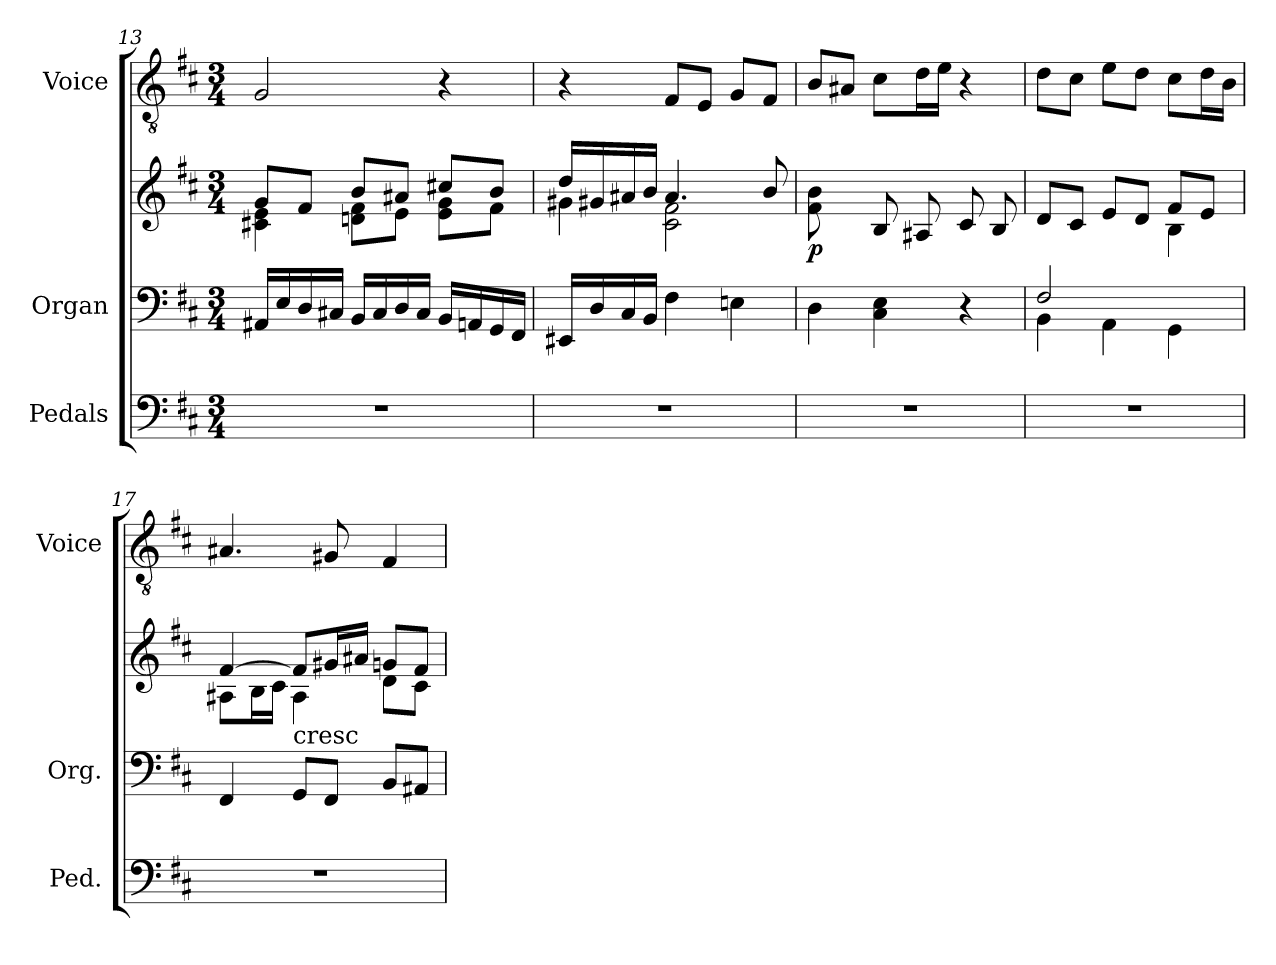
**kern	**kern	**kern	**dynam	**kern
*part3	*part2	*part2	*part2	*part1
*staff4	*staff3	*staff2	*staff2/3	*staff1
*I"Pedals	*I"Organ	*	*	*I"Voice
*I'Ped.	*I'Org.	*	*	*I'Voice
!!LO:LB:g=z
*clefF4	*clefF4	*clefG2	*	*clefGv2
*	*	*	*	*ITrd7c12
*k[f#c#]	*k[f#c#]	*k[f#c#]	*	*k[f#c#]
*b:	*b:	*b:	*	*b:
*M3/4	*M3/4	*M3/4	*	*M3/4
=13	=13	=13	=13	=13
!LO:N:vis=1	!	!	!	!
*	*	*^	*	*
2.r	16AA#Xi/LL	8gi/L	4c#Xi\ 4ei	.	2GGi/
.	16Ei/	.	.	.	.
.	16Di/	8f#i/J	.	.	.
.	16C#Xi/JJ	.	.	.	.
.	16BBi/LL	8bi/L	8dni\ 8f#iL	.	.
.	16C#i/	.	.	.	.
.	16Di/	8a#Xi/J	8ei\J	.	.
.	16C#i/JJ	.	.	.	.
.	16BBi/LL	8cc#Xi/L	8ei\ 8giL	.	4r
.	16AAni/	.	.	.	.
.	16GGi/	8bi/J	8f#i\J	.	.
.	16FF#i/JJ	.	.	.	.
=14	=14	=14	=14	=14	=14
!LO:N:vis=1	!	!	!	!	!
2.r	16EE#Xi/LL	16ddi/LL	4g#Xi\	.	4r
.	16Di/	16g#Xi/	.	.	.
.	16C#i/	16a#Xi/	.	.	.
.	16BBi/JJ	16bi/JJ	.	.	.
.	4F#i\	4.a#i/	2c#i\ 2f#i	.	8FF#i/L
.	.	.	.	.	8EEi/J
.	4Eni\	.	.	.	8GGi/L
.	.	8bi/	.	.	8FF#i/J
*	*	*v	*v	*	*
=15	=15	=15	=15	=15
!LO:N:vis=1	!	!	!	!
*	*^	*	*	*
2.r	8ryy	4Di\	8f#i\ 8biL	p	8BBi/L
.	8F#i/J	.	8ryy	.	8AA#Xi/J
.	2ryy	4C#i\ 4Ei	8Bi/L	.	8C#i\L
.	.	.	8A#Xi/J	.	16Di\L
.	.	.	.	.	16Ei\JJ
.	.	4r	8c#i/L	.	4r
.	.	.	8Bi/J	.	.
=16	=16	=16	=16	=16	=16
!LO:N:vis=1	!	!	!	!	!
*	*	*	*^	*	*
2.r	2F#i/	4BBi\	8di/L	2ryy	.	8Di\L
.	.	.	8c#i/J	.	.	8C#i\J
.	.	4AAi\	8ei/L	.	.	8Ei\L
.	.	.	8di/J	.	.	8Di\J
.	4ryy	4GGi\	8f#i/L	4Bi\	.	8C#i\L
.	.	.	8ei/J	.	.	16Di\L
.	.	.	.	.	.	16BBi\JJ
*	*v	*v	*	*	*	*
=17	=17	=17	=17	=17	=17
!LO:N:vis=1	!	!	!	!	!
2.r	4FF#i/	[>4f#i/	8A#Xi\L	.	4.AA#Xi/
.	.	.	16Bi\L	.	.
.	.	.	16c#i\JJ	.	.
!	!LO:TX:a:t=cresc	!	!	!	!
.	8GGi/L	8f#i/L]	4A#i\	.	.
.	8FF#i/J	16g#Xi/L	.	.	8GG#Xi/
.	.	16a#Xi/JJ	.	.	.
.	8BBi/L	8gni/L	8di\L	.	4FF#i/
.	8AA#Xi/J	8f#i/J	8c#i\J	.	.
*	*	*v	*v	*	*
=	=	=	=	=
*-	*-	*-	*-	*-
